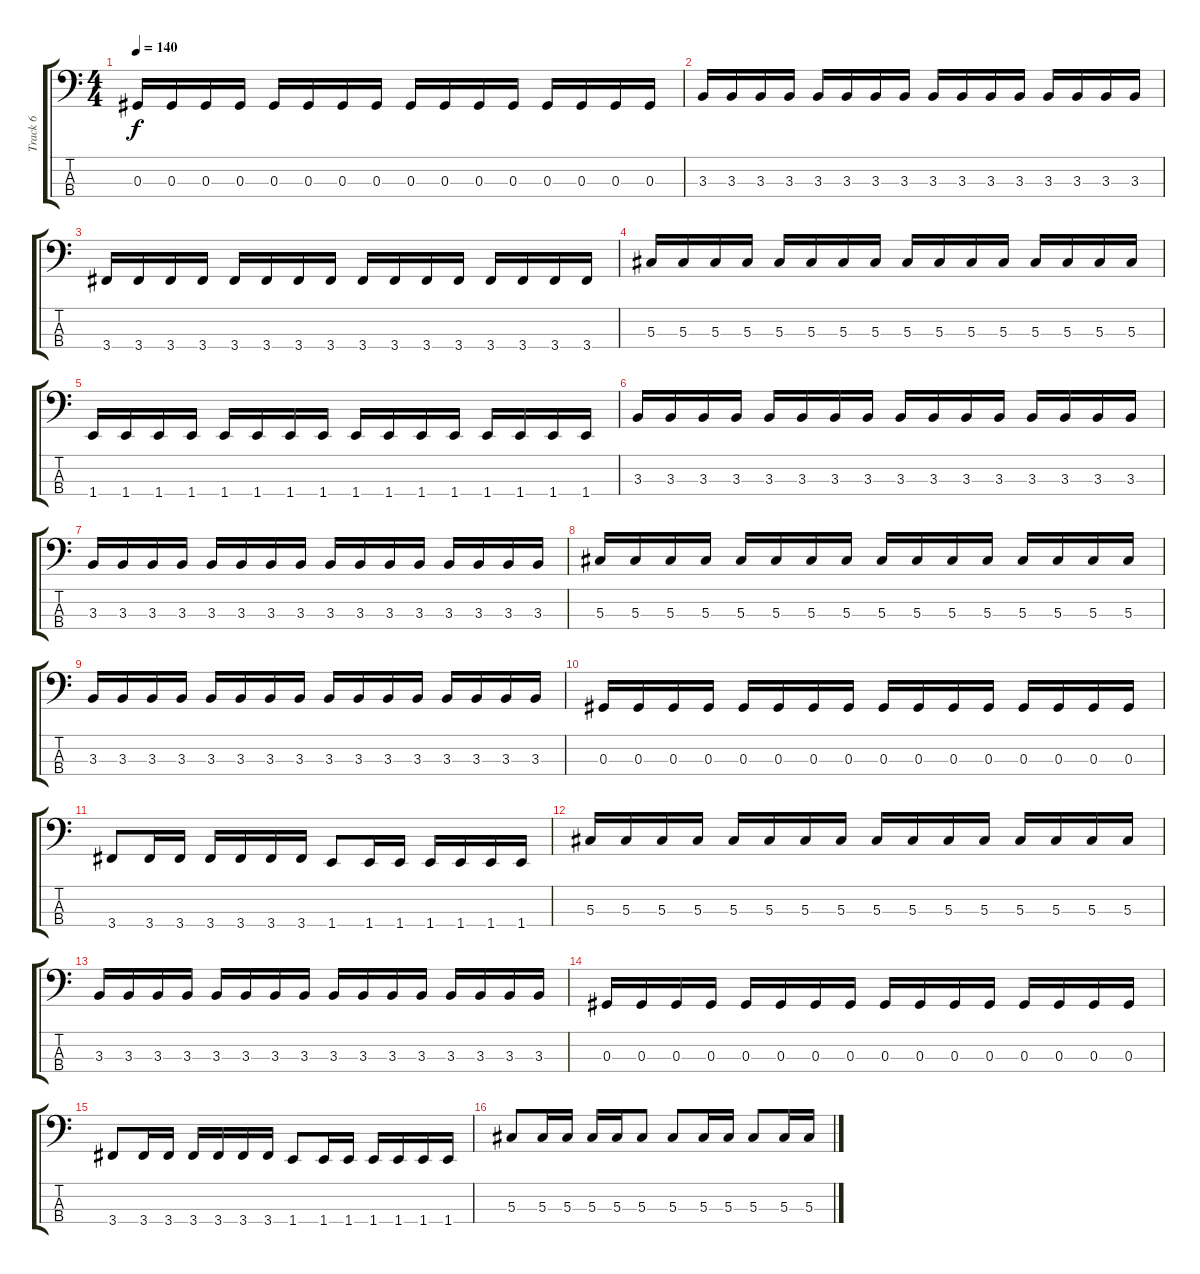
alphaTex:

\track ("Track 6" "Track 6") {instrument electricbassfinger}
\staff {score tabs}
\tuning (Gb2 Db2 Ab1 Eb1) {hide}
\ts (4 4)
\tempo 140
\clef f4
\ks aminor
0.3.16{dy f} 0.3.16 0.3.16 0.3.16 0.3.16 0.3.16 0.3.16 0.3.16 0.3.16 0.3.16 0.3.16 0.3.16 0.3.16 0.3.16 0.3.16 0.3.16 |
3.3.16 3.3.16 3.3.16 3.3.16 3.3.16 3.3.16 3.3.16 3.3.16 3.3.16 3.3.16 3.3.16 3.3.16 3.3.16 3.3.16 3.3.16 3.3.16 |
3.4.16 3.4.16 3.4.16 3.4.16 3.4.16 3.4.16 3.4.16 3.4.16 3.4.16 3.4.16 3.4.16 3.4.16 3.4.16 3.4.16 3.4.16 3.4.16 |
5.3.16 5.3.16 5.3.16 5.3.16 5.3.16 5.3.16 5.3.16 5.3.16 5.3.16 5.3.16 5.3.16 5.3.16 5.3.16 5.3.16 5.3.16 5.3.16 |
1.4.16 1.4.16 1.4.16 1.4.16 1.4.16 1.4.16 1.4.16 1.4.16 1.4.16 1.4.16 1.4.16 1.4.16 1.4.16 1.4.16 1.4.16 1.4.16 |
3.3.16 3.3.16 3.3.16 3.3.16 3.3.16 3.3.16 3.3.16 3.3.16 3.3.16 3.3.16 3.3.16 3.3.16 3.3.16 3.3.16 3.3.16 3.3.16 |
3.3.16 3.3.16 3.3.16 3.3.16 3.3.16 3.3.16 3.3.16 3.3.16 3.3.16 3.3.16 3.3.16 3.3.16 3.3.16 3.3.16 3.3.16 3.3.16 |
5.3.16 5.3.16 5.3.16 5.3.16 5.3.16 5.3.16 5.3.16 5.3.16 5.3.16 5.3.16 5.3.16 5.3.16 5.3.16 5.3.16 5.3.16 5.3.16 |
3.3.16 3.3.16 3.3.16 3.3.16 3.3.16 3.3.16 3.3.16 3.3.16 3.3.16 3.3.16 3.3.16 3.3.16 3.3.16 3.3.16 3.3.16 3.3.16 |
0.3.16 0.3.16 0.3.16 0.3.16 0.3.16 0.3.16 0.3.16 0.3.16 0.3.16 0.3.16 0.3.16 0.3.16 0.3.16 0.3.16 0.3.16 0.3.16 |
3.4.8 3.4.16 3.4.16 3.4.16 3.4.16 3.4.16 3.4.16 1.4.8 1.4.16 1.4.16 1.4.16 1.4.16 1.4.16 1.4.16 |
5.3.16 5.3.16 5.3.16 5.3.16 5.3.16 5.3.16 5.3.16 5.3.16 5.3.16 5.3.16 5.3.16 5.3.16 5.3.16 5.3.16 5.3.16 5.3.16 |
3.3.16 3.3.16 3.3.16 3.3.16 3.3.16 3.3.16 3.3.16 3.3.16 3.3.16 3.3.16 3.3.16 3.3.16 3.3.16 3.3.16 3.3.16 3.3.16 |
0.3.16 0.3.16 0.3.16 0.3.16 0.3.16 0.3.16 0.3.16 0.3.16 0.3.16 0.3.16 0.3.16 0.3.16 0.3.16 0.3.16 0.3.16 0.3.16 |
3.4.8 3.4.16 3.4.16 3.4.16 3.4.16 3.4.16 3.4.16 1.4.8 1.4.16 1.4.16 1.4.16 1.4.16 1.4.16 1.4.16 |
5.3.8 5.3.16 5.3.16 5.3.16 5.3.16 5.3.8 5.3.8 5.3.16 5.3.16 5.3.8 5.3.16 5.3.16
